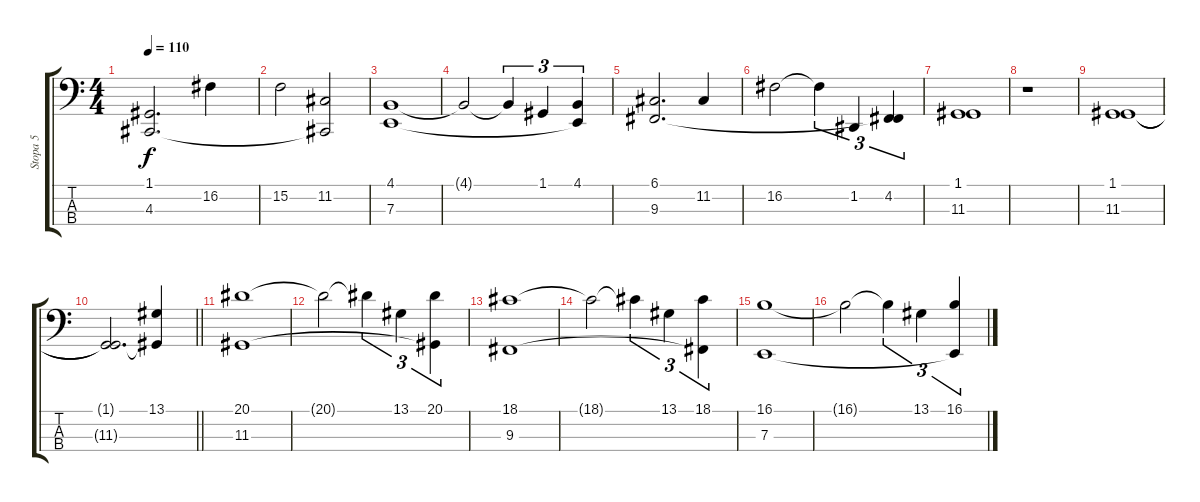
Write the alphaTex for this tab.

\track ("Stopa 5" "Stopa 5") {instrument oboe}
\staff {score tabs}
\tuning (G2 D2 A1 E1) {hide}
\ts (4 4)
\tempo 110
\clef f4
\ks c
(1.1 4.3).2{d dy f} 16.2.4 |
15.2.2 (11.2 4.3{t}).2 |
(4.1 7.3).1 |
4.1{t}.2 4.1{t}.4{tu (3 2)} 1.1.4{tu (3 2)} (4.1 7.3{t}).4{tu (3 2)} |
(6.1 9.3).2{d} 11.2.4 |
16.2.2 16.2{t}.4{tu (3 2)} 1.2.4{tu (3 2)} (4.2 9.3{t}).4{tu (3 2)} |
(1.1 11.3).1 |
r.1 |
(1.1 11.3).1 |
\barLineRight lightlight
(1.1{t} 11.3{t}).2{d volume 16} (13.1 11.3{t}).4 |
\section ("" "")
(20.1 11.3).1 |
20.1{t}.2 20.1{t}.4{tu (3 2)} 13.1.4{tu (3 2)} (20.1 11.3{t}).4{tu (3 2)} |
(18.1 9.3).1 |
18.1{t}.2 18.1{t}.4{tu (3 2)} 13.1.4{tu (3 2)} (18.1 9.3{t}).4{tu (3 2)} |
(16.1 7.3).1 |
16.1{t}.2 16.1{t}.4{tu (3 2)} 13.1.4{tu (3 2)} (16.1 7.3{t}).4{tu (3 2)}
